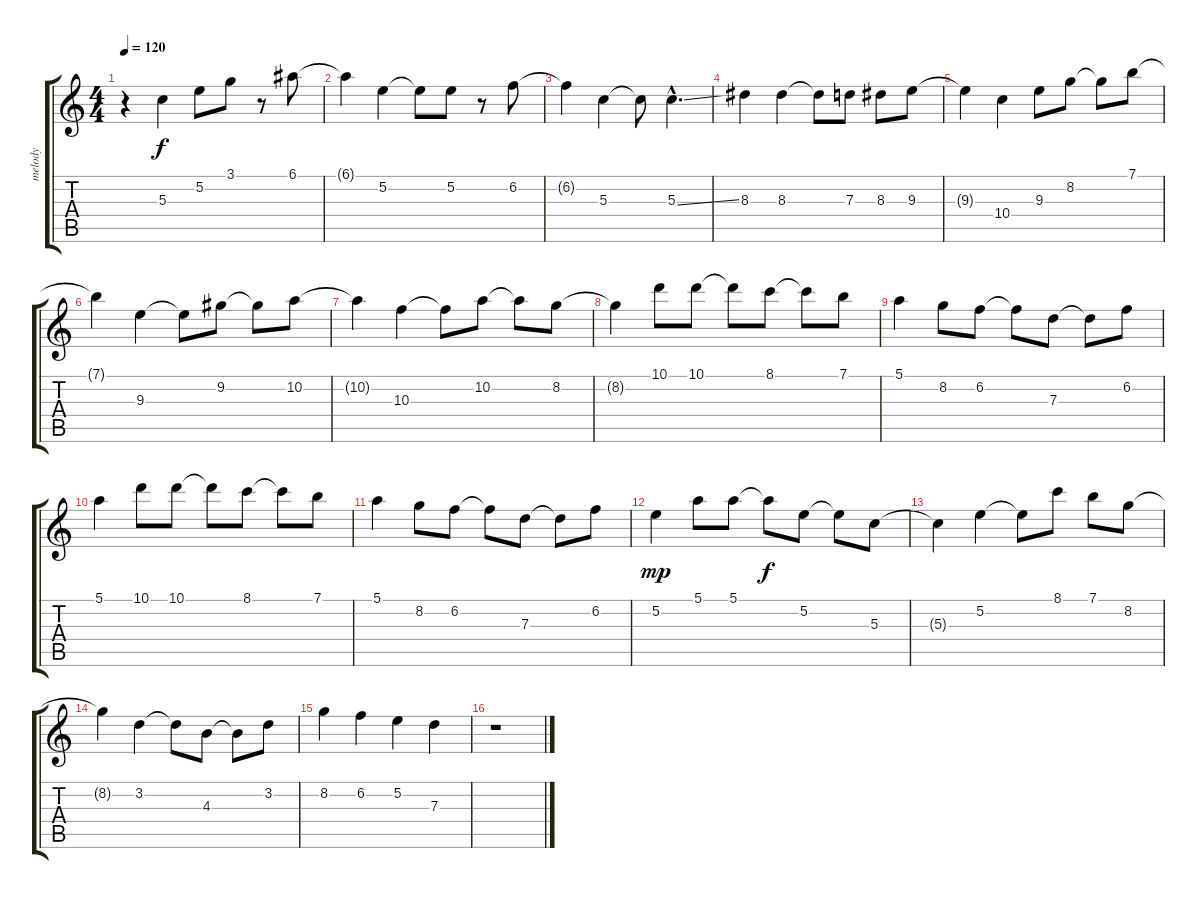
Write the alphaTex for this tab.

\track ("melody" "melody") {instrument acousticguitarnylon}
\staff {score tabs}
\tuning (E4 B3 G3 D3 A2 E2) {hide}
\ts (4 4)
\tempo 120
\clef g2
\ks c
r.4{dy f} 5.3.4 5.2.8 3.1.8 r.8 6.1.8 |
6.1{t}.4 5.2.4 5.2{t}.8 5.2.8 r.8 6.2.8 |
6.2{t}.4 5.3.4 5.3{t}.8 5.3{ss hac}.4{d} |
8.3.4 8.3.4 8.3{t}.8 7.3.8 8.3.8 9.3.8 |
9.3{t}.4 10.4.4 9.3.8 8.2.8 8.2{t}.8 7.1.8 |
7.1{t}.4 9.3.4 9.3{t}.8 9.2.8 9.2{t}.8 10.2.8 |
10.2{t}.4 10.3.4 10.3{t}.8 10.2.8 10.2{t}.8 8.2.8 |
8.2{t}.4 10.1.8 10.1.8 10.1{t}.8 8.1.8 8.1{t}.8 7.1.8 |
5.1.4 8.2.8 6.2.8 6.2{t}.8 7.3.8 7.3{t}.8 6.2.8 |
5.1.4 10.1.8 10.1.8 10.1{t}.8 8.1.8 8.1{t}.8 7.1.8 |
5.1.4 8.2.8 6.2.8 6.2{t}.8 7.3.8 7.3{t}.8 6.2.8 |
5.2.4{dy mp} 5.1.8 5.1.8 5.1{t}.8{dy f} 5.2.8 5.2{t}.8 5.3.8 |
5.3{t}.4 5.2.4 5.2{t}.8 8.1.8 7.1.8 8.2.8 |
8.2{t}.4 3.2.4 3.2{t}.8 4.3.8 4.3{t}.8 3.2.8 |
8.2.4 6.2.4 5.2.4 7.3.4 |
r.1
